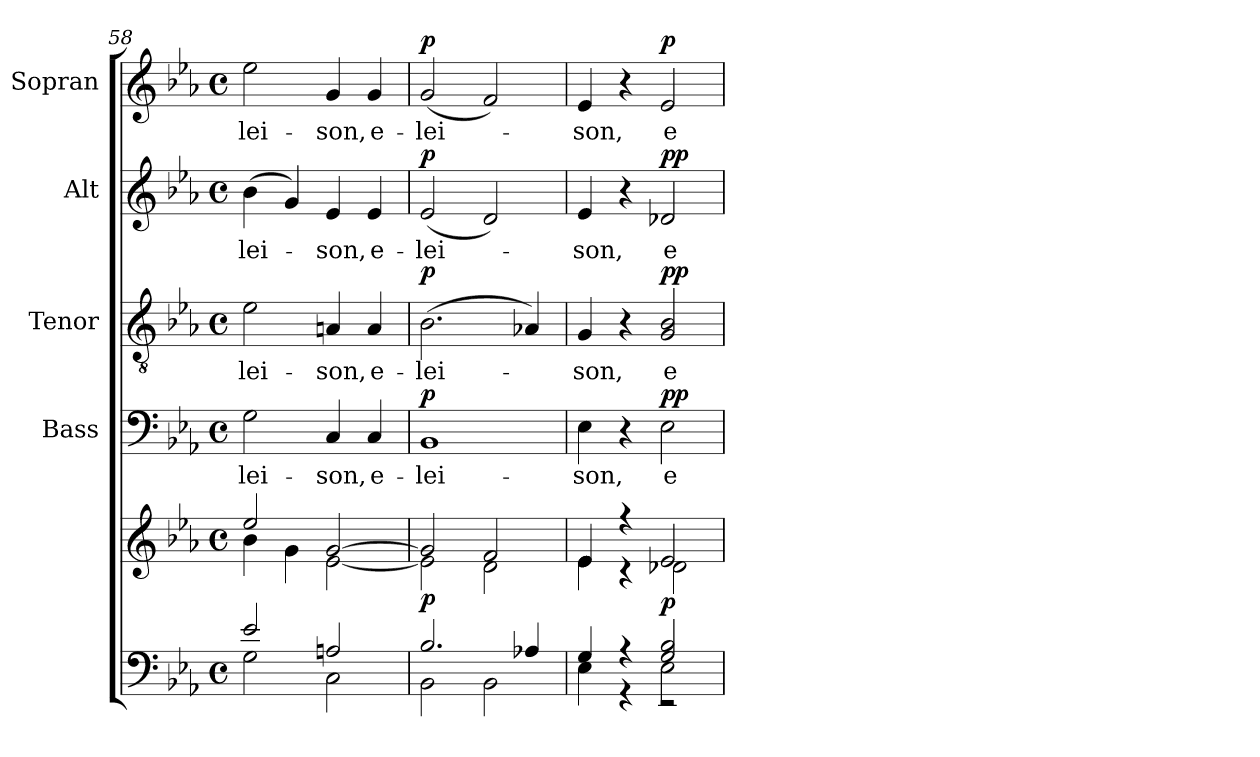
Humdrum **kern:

**kern	**kern	**dynam	**kern	**text	**dynam	**kern	**text	**dynam	**kern	**text	**dynam	**kern	**text	**dynam
*part5	*part5	*part5	*part4	*part4	*part4	*part3	*part3	*part3	*part2	*part2	*part2	*part1	*part1	*part1
*staff6	*staff5	*staff5/6	*staff4	*staff4	*staff4	*staff3	*staff3	*staff3	*staff2	*staff2	*staff2	*staff1	*staff1	*staff1
*	*	*	*I"Bass	*	*	*I"Tenor	*	*	*I"Alt	*	*	*I"Sopran	*	*
*	*	*	*I'B.	*	*	*I'T.	*	*	*I'A.	*	*	*I'S.	*	*
!!LO:PB:g=z
*clefF4	*clefG2	*	*clefF4	*	*	*clefGv2	*	*	*clefG2	*	*	*clefG2	*	*
*k[b-e-a-]	*k[b-e-a-]	*	*k[b-e-a-]	*	*	*k[b-e-a-]	*	*	*k[b-e-a-]	*	*	*k[b-e-a-]	*	*
*E-:	*E-:	*	*E-:	*	*	*E-:	*	*	*E-:	*	*	*E-:	*	*
*M4/4	*M4/4	*	*M4/4	*	*	*M4/4	*	*	*M4/4	*	*	*M4/4	*	*
*met(c)	*met(c)	*	*met(c)	*	*	*met(c)	*	*	*met(c)	*	*	*met(c)	*	*
=58	=58	=58	=58	=58	=58	=58	=58	=58	=58	=58	=58	=58	=58	=58
*^	*^	*	*	*	*	*	*	*	*	*	*	*	*	*
!	!	!	!	!	!	!LO:LY:b	!	!	!LO:LY:b	!	!	!LO:LY:b	!	!	!LO:LY:b	!
2e-/	2G\	2ee-/	4b-\	.	2G\	-lei-	.	2e-\	-lei-	.	(>4b-\	-lei-	.	2ee-\	-lei-	.
.	.	.	4g\	.	.	.	.	.	.	.	4g/)	.	.	.	.	.
!	!	!	!	!	!	!LO:LY:b	!	!	!LO:LY:b	!	!	!LO:LY:b	!	!	!LO:LY:b	!
2An/	2C\	[>2g/	[<2e-\	.	4C/	-son,	.	4An/	-son,	.	4e-/	-son,	.	4g/	-son,	.
!	!	!	!	!	!	!LO:LY:b	!	!	!LO:LY:b	!	!	!LO:LY:b	!	!	!LO:LY:b	!
.	.	.	.	.	4C/	e-	.	4A/	e-	.	4e-/	e-	.	4g/	e-	.
=59	=59	=59	=59	=59	=59	=59	=59	=59	=59	=59	=59	=59	=59	=59	=59	=59
!	!	!	!	!LO:DY:b	!	!LO:LY:b	!LO:DY:a	!	!LO:LY:b	!LO:DY:a	!	!LO:LY:b	!LO:DY:a	!	!LO:LY:b	!LO:DY:a
2.B-/	2BB-\	2g/]	2e-\]	p	1BB-	-lei-	p	(>2.B-\	-lei-	p	(<2e-/	-lei-	p	(<2g/	-lei-	p
.	2BB-\	2f/	2d\	.	.	.	.	.	.	.	2d/)	.	.	2f/)	.	.
4A-X/	.	.	.	.	.	.	.	4A-X/)	.	.	.	.	.	.	.	.
=60	=60	=60	=60	=60	=60	=60	=60	=60	=60	=60	=60	=60	=60	=60	=60	=60
*	*^	*	*	*	*	*	*	*	*	*	*	*	*	*	*	*
!	!	!	!	!	!	!	!LO:LY:b	!	!	!LO:LY:b	!	!	!LO:LY:b	!	!	!LO:LY:b	!
4G/	4E-\	2ryy	4e-/	4e-\	.	4E-\	-son,	.	4G/	-son,	.	4e-/	-son,	.	4e-/	-son,	.
4r	4r	.	4r	4r	.	4r	.	.	4r	.	.	4r	.	.	4r	.	.
!	!	!	!	!	!LO:DY:b	!	!LO:LY:b	!LO:DY:a	!	!LO:LY:b	!LO:DY:a	!	!LO:LY:b	!LO:DY:a	!	!LO:LY:b	!LO:DY:a
2G/ 2B-/	2E-\	2rEE	2e-/	2d-X\	p	2E-\	e-	pp	2G/ 2B-/	e-	pp	2d-X/	e-	pp	2e-/	e-	p
*v	*v	*v	*	*	*	*	*	*	*	*	*	*	*	*	*	*	*
*	*v	*v	*	*	*	*	*	*	*	*	*	*	*	*	*
=	=	=	=	=	=	=	=	=	=	=	=	=	=	=
*-	*-	*-	*-	*-	*-	*-	*-	*-	*-	*-	*-	*-	*-	*-
